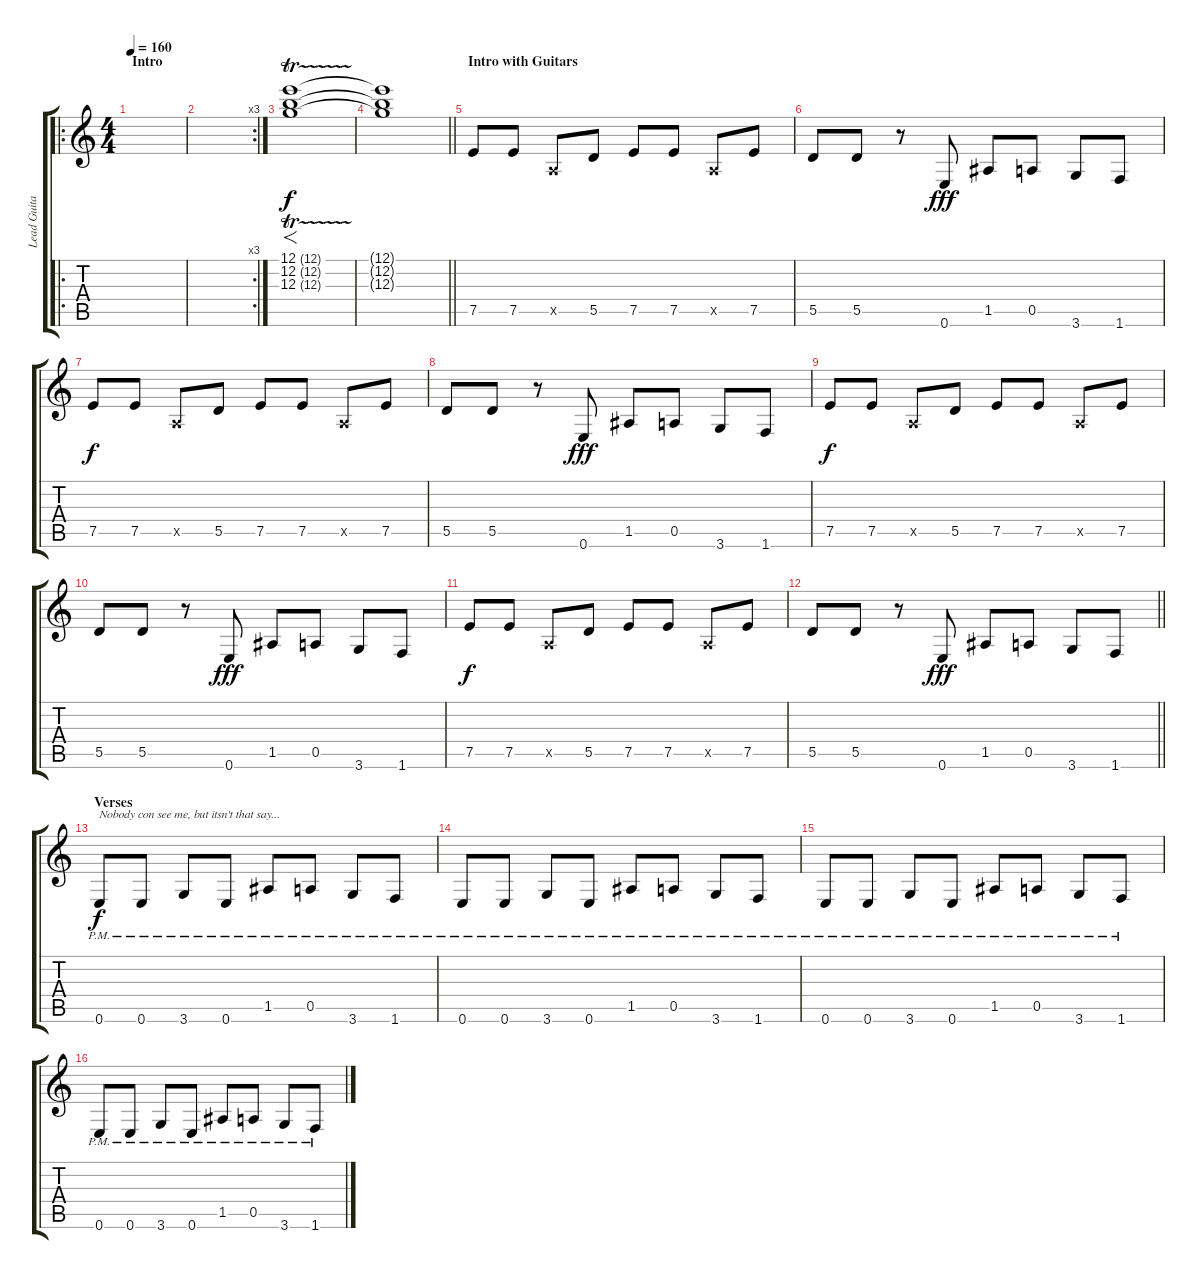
\track ("Lead Guitar (Nick Valensi)" "Lead Guita") {instrument distortionguitar}
\staff {score tabs}
\tuning (E4 B3 G3 D3 A2 E2) {hide}
\ro
\ts (4 4)
\section ("" "Intro")
\tempo 160
\clef g2
\ks c
|
\rc 3
|
(12.1{tr (12 16)} 12.2{tr (12 16)} 12.3{tr (12 16)}).1{f} |
\barLineRight lightlight
(12.1{t} 12.2{t} 12.3{t}).1 |
\section ("" "Intro with Guitars")
7.5.8 7.5.8 0.5{x}.8 5.5.8 7.5.8 7.5.8 0.5{x}.8 7.5.8 |
5.5.8 5.5.8 r.8 0.6.8{dy fff} 1.5.8 0.5.8 3.6.8 1.6.8 |
7.5.8{dy f} 7.5.8 0.5{x}.8 5.5.8 7.5.8 7.5.8 0.5{x}.8 7.5.8 |
5.5.8 5.5.8 r.8 0.6.8{dy fff} 1.5.8 0.5.8 3.6.8 1.6.8 |
7.5.8{dy f} 7.5.8 0.5{x}.8 5.5.8 7.5.8 7.5.8 0.5{x}.8 7.5.8 |
5.5.8 5.5.8 r.8 0.6.8{dy fff} 1.5.8 0.5.8 3.6.8 1.6.8 |
7.5.8{dy f} 7.5.8 0.5{x}.8 5.5.8 7.5.8 7.5.8 0.5{x}.8 7.5.8 |
\barLineRight lightlight
5.5.8 5.5.8 r.8 0.6.8{dy fff} 1.5.8 0.5.8 3.6.8 1.6.8 |
\section ("" "Verses")
0.6{pm}.8{txt "Nobody con see me, but itsn't that say..." dy f volume 10} 0.6{pm}.8 3.6{pm}.8 0.6{pm}.8 1.5{pm}.8 0.5{pm}.8 3.6{pm}.8 1.6{pm}.8 |
0.6{pm}.8 0.6{pm}.8 3.6{pm}.8 0.6{pm}.8 1.5{pm}.8 0.5{pm}.8 3.6{pm}.8 1.6{pm}.8 |
0.6{pm}.8 0.6{pm}.8 3.6{pm}.8 0.6{pm}.8 1.5{pm}.8 0.5{pm}.8 3.6{pm}.8 1.6{pm}.8 |
0.6{pm}.8 0.6{pm}.8 3.6{pm}.8 0.6{pm}.8 1.5{pm}.8 0.5{pm}.8 3.6{pm}.8 1.6{pm}.8
